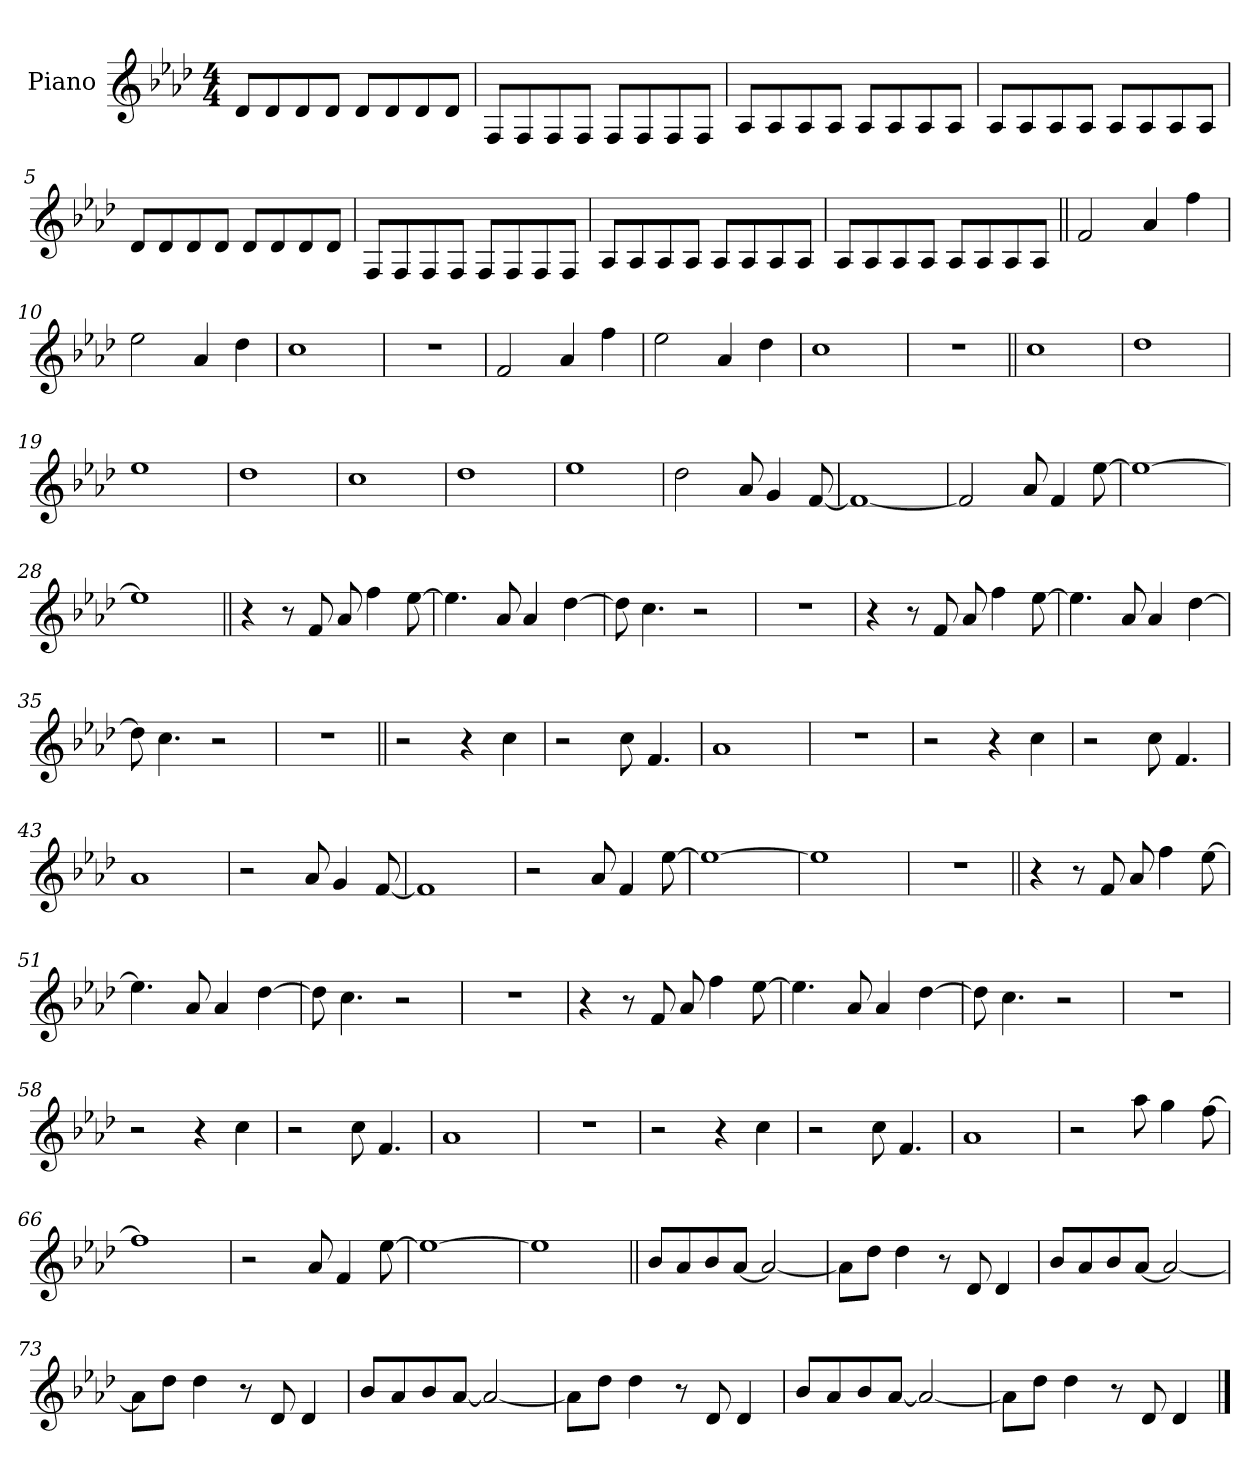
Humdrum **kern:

**kern
*part1
*staff1
*I"Piano
*I'Pno.
*clefG2
*k[b-e-a-d-]
*M4/4
*MM130
=1
8d-!L
8d-!
8d-!
8d-!J
8d-!L
8d-!
8d-!
8d-!J
=2
8F!L
8F!
8F!
8F!J
8F!L
8F!
8F!
8F!J
=3
8A-!L
8A-!
8A-!
8A-!J
8A-!L
8A-!
8A-!
8A-!J
=4
8A-!L
8A-!
8A-!
8A-!J
8A-!L
8A-!
8A-!
8A-!J
=5
8d-!L
8d-!
8d-!
8d-!J
8d-!L
8d-!
8d-!
8d-!J
=6
8F!L
8F!
8F!
8F!J
8F!L
8F!
8F!
8F!J
=7
8A-!L
8A-!
8A-!
8A-!J
8A-!L
8A-!
8A-!
8A-!J
=8
8A-!L
8A-!
8A-!
8A-!J
8A-!L
8A-!
8A-!
8A-!J
=9||
2f!
4a-!
4ff!
=10
2ee-!
4a-!
4dd-!
=11
1cc!
=12
1r
=13
2f!
4a-!
4ff!
=14
2ee-!
4a-!
4dd-!
=15
1cc!
=16
1r
=17||
1cc!
=18
1dd-!
=19
1ee-!
=20
1dd-!
=21
1cc!
=22
1dd-!
=23
1ee-!
=24
2dd-!
8a-!
4g!
[8f!
=25
1f!_
=26
2f!]
8a-!
4f!
[8ee-!
=27
1ee-!_
=28
1ee-!]
=29||
4r
8r
8f
8a-
4ff
[8ee-
=30
4.ee-]
8a-
4a-
[4dd-
=31
8dd-]
4.cc
2r
=32
1r
=33
4r
8r
8f
8a-
4ff
[8ee-
=34
4.ee-]
8a-
4a-
[4dd-
=35
8dd-]
4.cc
2r
=36
1r
=37||
2r
4r
4cc
=38
2r
8cc
4.f
=39
1a-
=40
1r
=41
2r
4r
4cc
=42
2r
8cc
4.f
=43
1a-
=44
2r
8a-
4g
[8f
=45
1f]
=46
2r
8a-!
4f!
[8ee-!
=47
1ee-!_
=48
1ee-!]
=49
1r
=50||
4r
8r
8f
8a-
4ff
[8ee-
=51
4.ee-]
8a-
4a-
[4dd-
=52
8dd-]
4.cc
2r
=53
1r
=54
4r
8r
8f
8a-
4ff
[8ee-
=55
4.ee-]
8a-
4a-
[4dd-
=56
8dd-]
4.cc
2r
=57
1r
=58
2r
4r
4cc
=59
2r
8cc
4.f
=60
1a-
=61
1r
=62
2r
4r
4cc
=63
2r
8cc
4.f
=64
1a-
=65
2r
8aa-
4gg
[8ff
=66
1ff]
=67
2r
8a-!
4f!
[8ee-!
=68
1ee-!_
=69
1ee-!]
=70||
8b-!L
8a-!
8b-!
[8a-!J
2a-!_
=71
8a-!L]
8dd-!J
4dd-!
8r
8d-!
4d-!
=72
8b-!L
8a-!
8b-!
[8a-!J
2a-!_
=73
8a-!L]
8dd-!J
4dd-!
8r
8d-!
4d-!
=74
8b-!L
8a-!
8b-!
[8a-!J
2a-!_
=75
8a-!L]
8dd-!J
4dd-!
8r
8d-!
4d-!
=76
8b-!L
8a-!
8b-!
[8a-!J
2a-!_
=77
8a-!L]
8dd-!J
4dd-!
8r
8d-!
4d-!
==
*-
